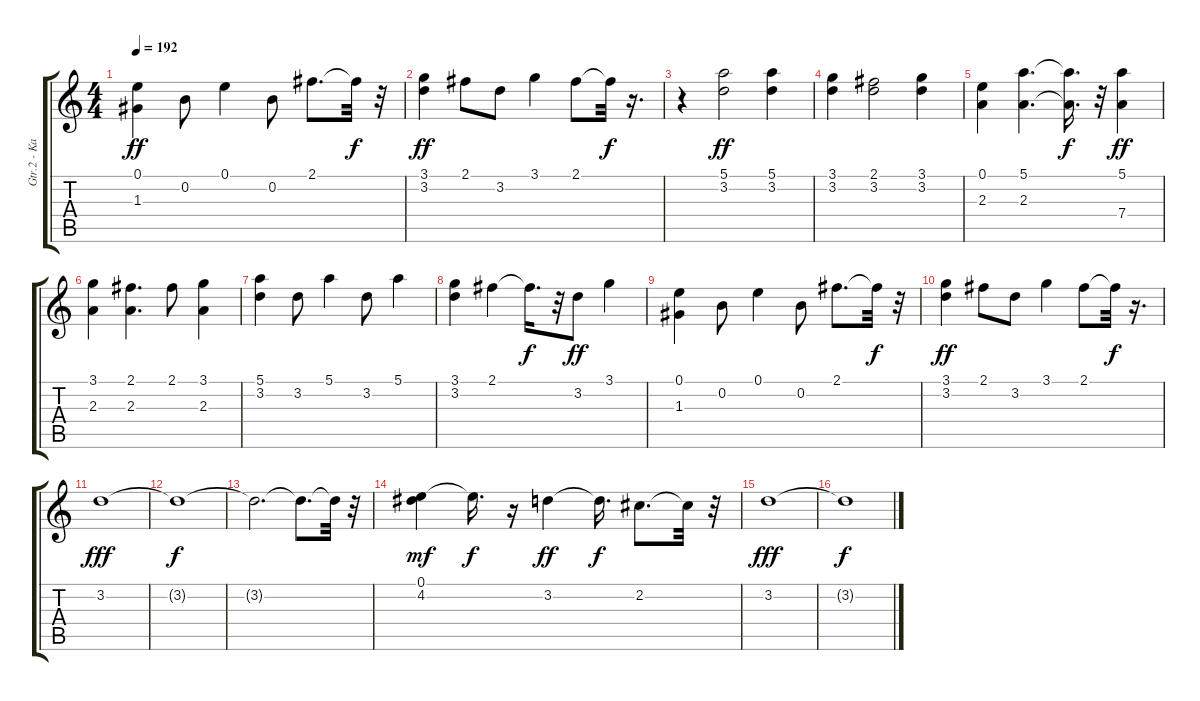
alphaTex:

\track ("Gtr.2 - Ka" "Gtr.2 - Ka") {instrument distortionguitar}
\staff {score tabs}
\tuning (E4 B3 G3 D3 A2 E2) {hide}
\ts (4 4)
\tempo 192
\clef g2
\ks c
(0.1 1.3).4{dy ff} 0.2.8 0.1.4 0.2.8 2.1.8{d} 2.1{t}.32{dy f} r.32 |
(3.1 3.2).4{dy ff} 2.1.8 3.2.8 3.1.4 2.1.8 2.1{t}.32{dy f} r.16{d} |
r.4 (5.1 3.2).2{dy ff balance 8} (5.1 3.2).4 |
(3.1 3.2).4 (2.1 3.2).2 (3.1 3.2).4 |
(0.1 2.3).4 (5.1 2.3).4{d} (5.1{t} 2.3{t}).16{d dy f} r.32 (5.1 7.4).4{dy ff} |
(3.1 2.3).4 (2.1 2.3).4{d} 2.1.8 (3.1 2.3).4 |
(5.1 3.2).4 3.2.8 5.1.4 3.2.8 5.1.4 |
(3.1 3.2).4 2.1.4 2.1{t}.16{d dy f} r.32 3.2.8{dy ff} 3.1.4 |
(0.1 1.3).4 0.2.8 0.1.4 0.2.8 2.1.8{d} 2.1{t}.32{dy f} r.32 |
(3.1 3.2).4{dy ff} 2.1.8 3.2.8 3.1.4 2.1.8 2.1{t}.32{dy f} r.16{d} |
3.2.1{dy fff} |
3.2{t}.1{dy f} |
3.2{t}.2{d} 3.2{t}.8{d} 3.2{t}.32 r.32 |
(0.1 4.2).4{dy mf} 0.1{t}.16{d dy f} r.16 3.2.4{dy ff} 3.2{t}.16{d dy f} 2.2.8{d} 2.2{t}.32 r.32 |
3.2.1{dy fff} |
3.2{t}.1{dy f}
